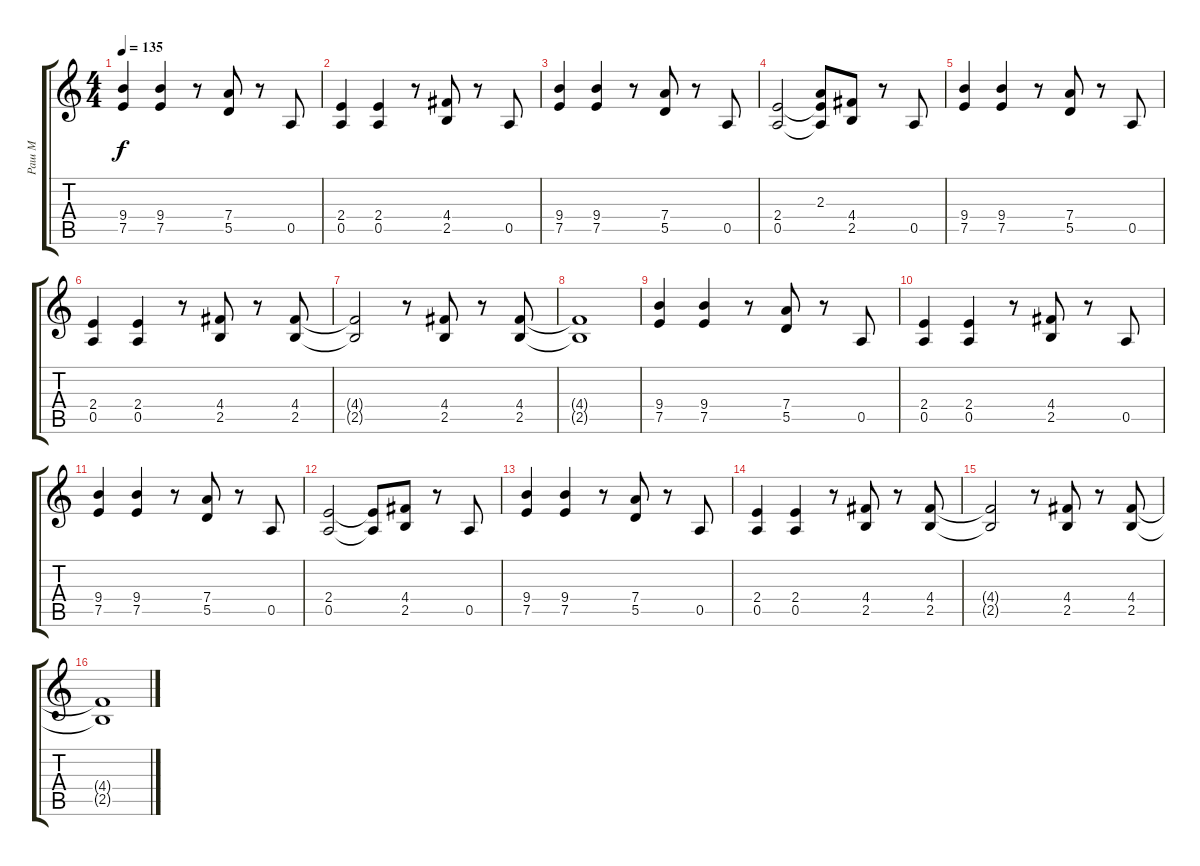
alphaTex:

\track ("Раш М" "Раш М") {instrument distortionguitar}
\staff {score tabs}
\tuning (E4 B3 G3 D3 A2 E2) {hide}
\ts (4 4)
\tempo 135
\clef g2
\ks c
(9.4 7.5).4{dy f} (9.4 7.5).4 r.8 (7.4 5.5).8 r.8 0.5.8 |
(2.4 0.5).4 (2.4 0.5).4 r.8 (4.4 2.5).8 r.8 0.5.8 |
(9.4 7.5).4 (9.4 7.5).4 r.8 (7.4 5.5).8 r.8 0.5.8 |
(2.4 0.5).2 (2.3 2.4{t} 0.5{t}).8 (4.4 2.5).8 r.8 0.5.8 |
(9.4 7.5).4 (9.4 7.5).4 r.8 (7.4 5.5).8 r.8 0.5.8 |
(2.4 0.5).4 (2.4 0.5).4 r.8 (4.4 2.5).8 r.8 (4.4 2.5).8 |
(4.4{t} 2.5{t}).2 r.8 (4.4 2.5).8 r.8 (4.4 2.5).8 |
(4.4{t} 2.5{t}).1 |
(9.4 7.5).4 (9.4 7.5).4 r.8 (7.4 5.5).8 r.8 0.5.8 |
(2.4 0.5).4 (2.4 0.5).4 r.8 (4.4 2.5).8 r.8 0.5.8 |
(9.4 7.5).4 (9.4 7.5).4 r.8 (7.4 5.5).8 r.8 0.5.8 |
(2.4 0.5).2 (2.4{t} 0.5{t}).8 (4.4 2.5).8 r.8 0.5.8 |
(9.4 7.5).4 (9.4 7.5).4 r.8 (7.4 5.5).8 r.8 0.5.8 |
(2.4 0.5).4 (2.4 0.5).4 r.8 (4.4 2.5).8 r.8 (4.4 2.5).8 |
(4.4{t} 2.5{t}).2 r.8 (4.4 2.5).8 r.8 (4.4 2.5).8 |
(4.4{t} 2.5{t}).1
